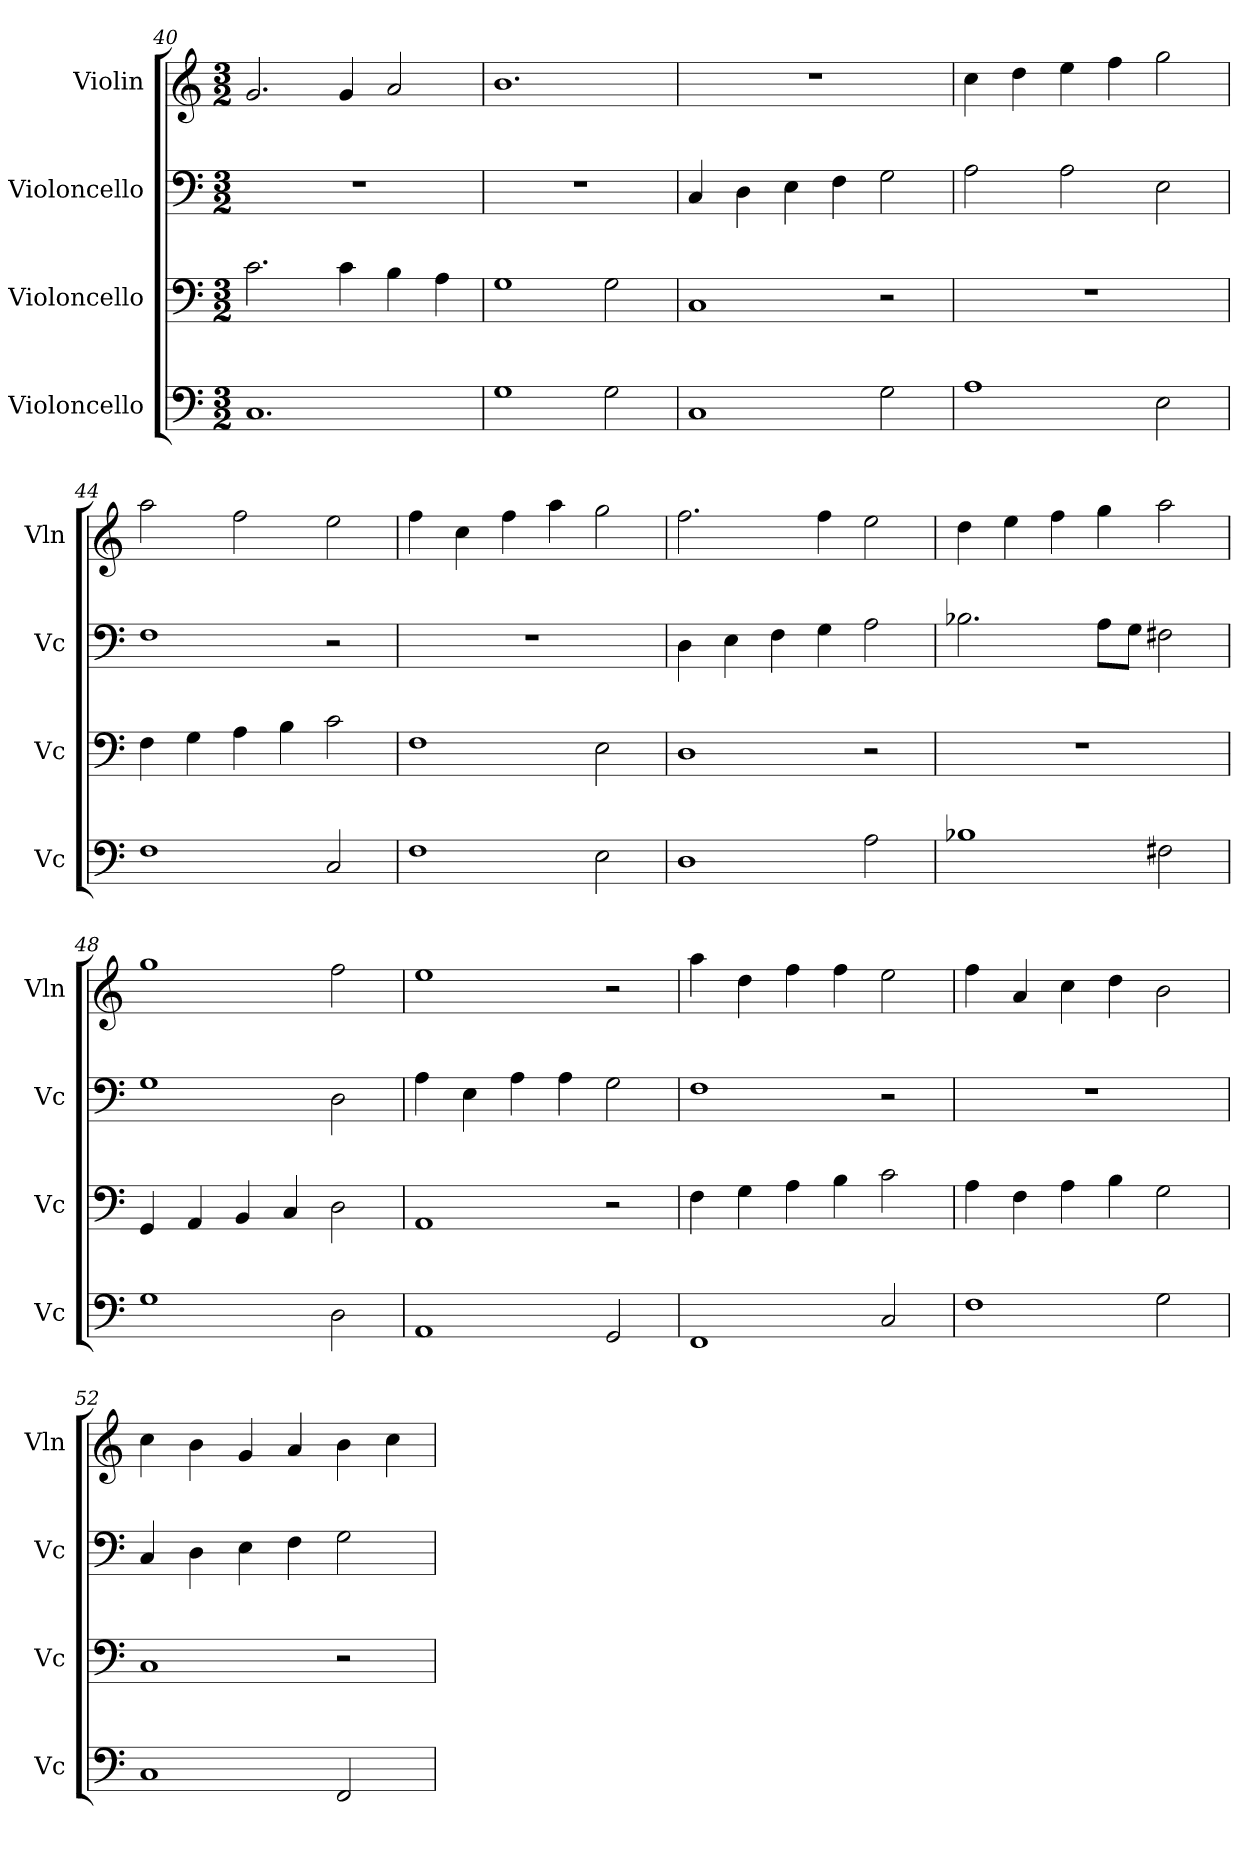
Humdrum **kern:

**kern	**kern	**kern	**kern
*part4	*part3	*part2	*part1
*staff4	*staff3	*staff2	*staff1
*I"Violoncello	*I"Violoncello	*I"Violoncello	*I"Violin
*I'Vc	*I'Vc	*I'Vc	*I'Vln
*clefF4	*clefF4	*clefF4	*clefG2
*k[]	*k[]	*k[]	*k[]
*M3/2	*M3/2	*M3/2	*M3/2
=40	=40	=40	=40
1.C	2.c\	1.r	2.g/
.	4c\	.	4g/
.	4B\	.	2a/
.	4A\	.	.
=41	=41	=41	=41
1G	1G	1.r	1.b
2G\	2G\	.	.
=42	=42	=42	=42
1C	1C	4C/	1.r
.	.	4D\	.
.	.	4E\	.
.	.	4F\	.
2G\	2r	2G\	.
=43	=43	=43	=43
1A	1.r	2A\	4cc\
.	.	.	4dd\
.	.	2A\	4ee\
.	.	.	4ff\
2E\	.	2E\	2gg\
=44	=44	=44	=44
1F	4F\	1F	2aa\
.	4G\	.	.
.	4A\	.	2ff\
.	4B\	.	.
2C/	2c\	2r	2ee\
=45	=45	=45	=45
1F	1F	1.r	4ff\
.	.	.	4cc\
.	.	.	4ff\
.	.	.	4aa\
2E\	2E\	.	2gg\
=46	=46	=46	=46
1D	1D	4D\	2.ff\
.	.	4E\	.
.	.	4F\	.
.	.	4G\	4ff\
2A\	2r	2A\	2ee\
=47	=47	=47	=47
1B-X	1.r	2.B-X\	4dd\
.	.	.	4ee\
.	.	.	4ff\
.	.	8A\L	4gg\
.	.	8G\J	.
2F#X\	.	2F#X\	2aa\
=48	=48	=48	=48
1G	4GG/	1G	1gg
.	4AA/	.	.
.	4BB/	.	.
.	4C/	.	.
2D\	2D\	2D\	2ff\
=49	=49	=49	=49
1AA	1AA	4A\	1ee
.	.	4E\	.
.	.	4A\	.
.	.	4A\	.
2GG/	2r	2G\	2r
=50	=50	=50	=50
1FF	4F\	1F	4aa\
.	4G\	.	4dd\
.	4A\	.	4ff\
.	4B\	.	4ff\
2C/	2c\	2r	2ee\
=51	=51	=51	=51
1F	4A\	1.r	4ff\
.	4F\	.	4a/
.	4A\	.	4cc\
.	4B\	.	4dd\
2G\	2G\	.	2b\
=52	=52	=52	=52
1C	1C	4C/	4cc\
.	.	4D\	4b\
.	.	4E\	4g/
.	.	4F\	4a/
2FF/	2r	2G\	4b\
.	.	.	4cc\
=	=	=	=
*-	*-	*-	*-
